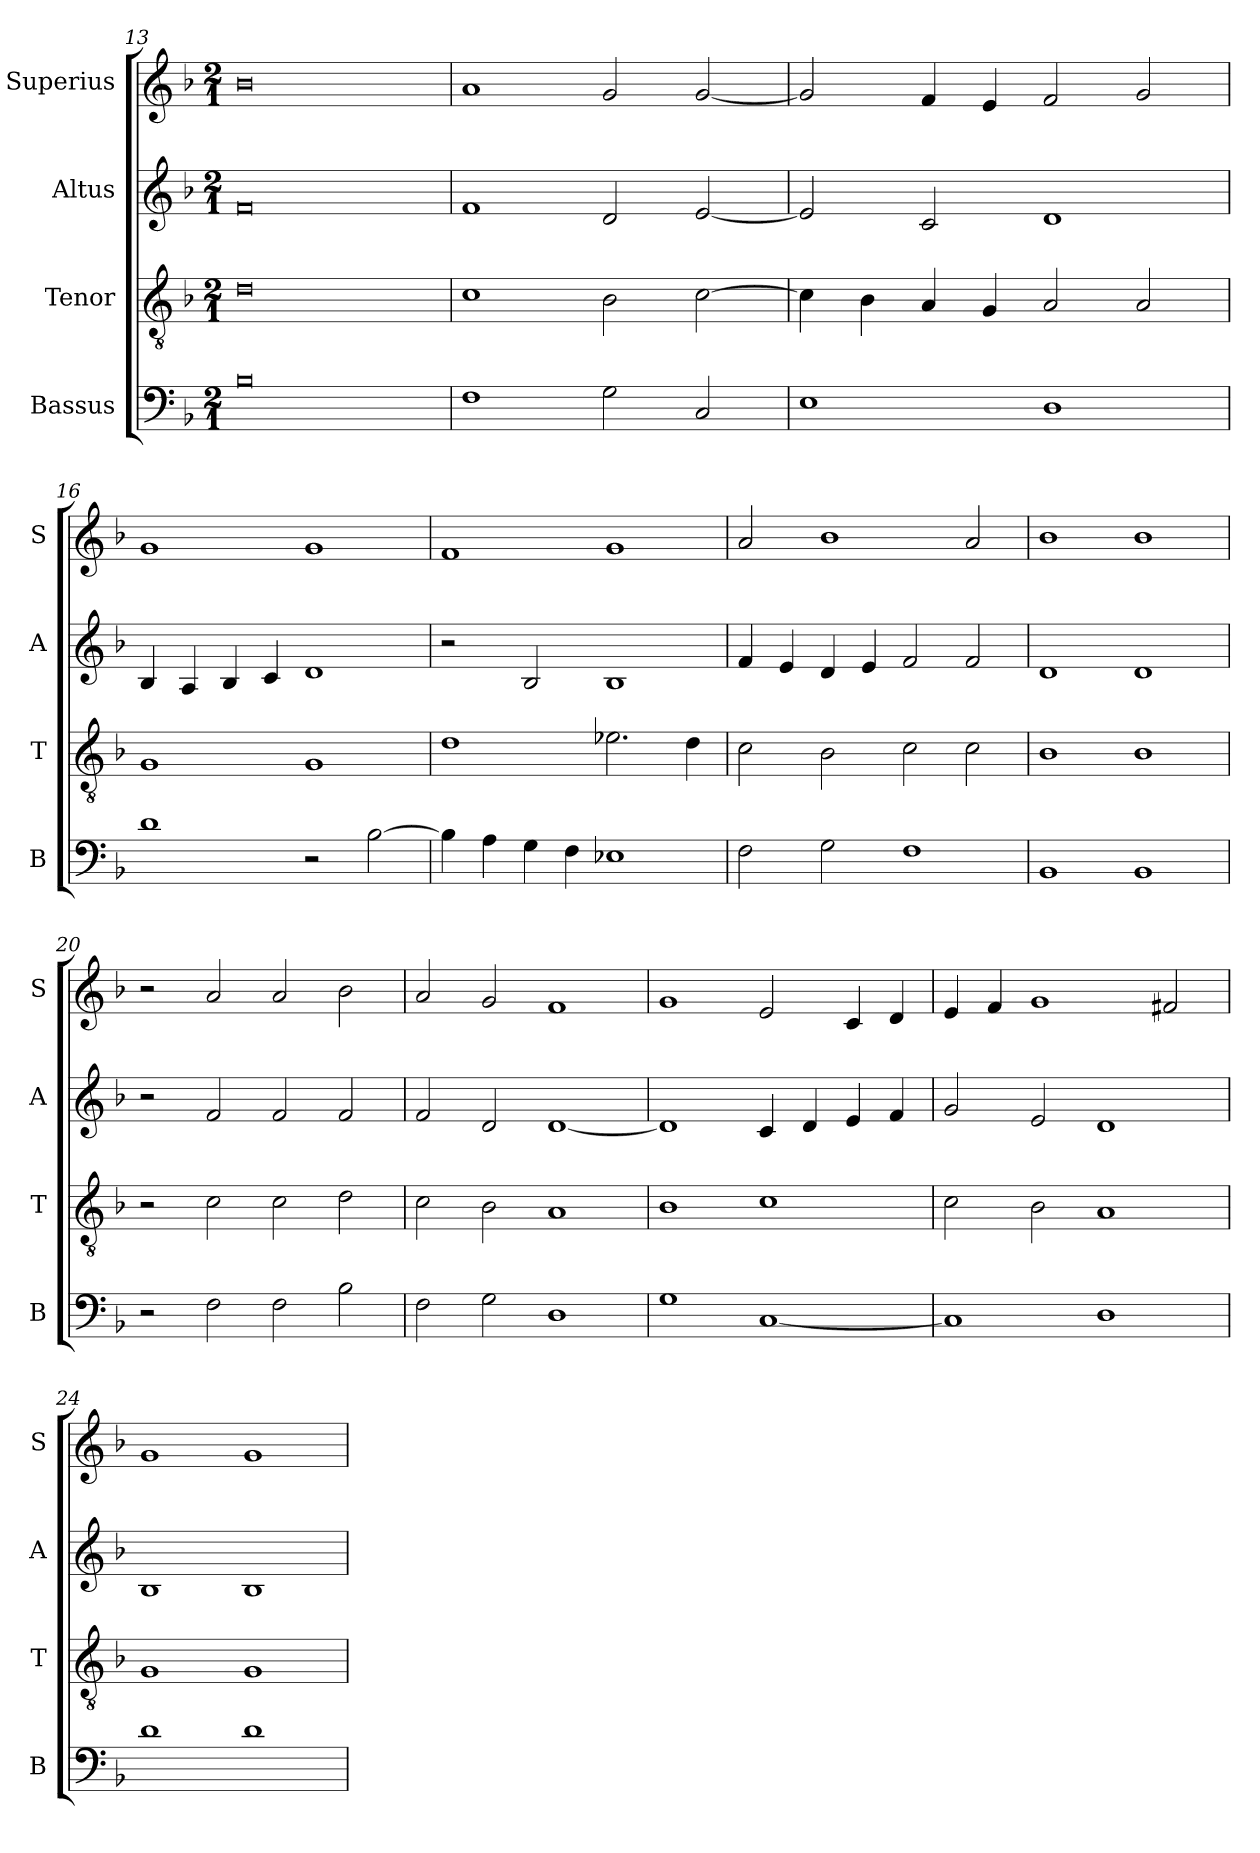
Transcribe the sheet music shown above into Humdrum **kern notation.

**kern	**kern	**kern	**kern
*part4	*part3	*part2	*part1
*staff4	*staff3	*staff2	*staff1
*I"Bassus	*I"Tenor	*I"Altus	*I"Superius
*I'B	*I'T	*I'A	*I'S
*clefF4	*clefGv2	*clefG2	*clefG2
*k[b-]	*k[b-]	*k[b-]	*k[b-]
*F:	*F:	*F:	*F:
*M2/1	*M2/1	*M2/1	*M2/1
=13	=13	=13	=13
0B-	0d	0f	0b-
=14	=14	=14	=14
1F	1c	1f	1a
2G	2B-	2d	2g
2C	[2c	[2e	[2g
=15	=15	=15	=15
1E	4c]	2e]	2g]
.	4B-	.	.
.	4A	2c	4f
.	4G	.	4e
1D	2A	1d	2f
.	2A	.	2g
=16	=16	=16	=16
1d	1G	4B-	1g
.	.	4A	.
.	.	4B-	.
.	.	4c	.
2r	1G	1d	1g
[2B-	.	.	.
=17	=17	=17	=17
4B-]	1d	2r	1f
4A	.	.	.
4G	.	2B-	.
4F	.	.	.
1E-X	2.e-X	1B-	1g
.	4d	.	.
=18	=18	=18	=18
2F	2c	4f	2a
.	.	4e	.
2G	2B-	4d	1b-
.	.	4e	.
1F	2c	2f	.
.	2c	2f	2a
=19	=19	=19	=19
1BB-	1B-	1d	1b-
1BB-	1B-	1d	1b-
=20	=20	=20	=20
2r	2r	2r	2r
2F	2c	2f	2a
2F	2c	2f	2a
2B-	2d	2f	2b-
=21	=21	=21	=21
2F	2c	2f	2a
2G	2B-	2d	2g
1D	1A	[1d	1f
=22	=22	=22	=22
1G	1B-	1d]	1g
[1C	1c	4c	2e
.	.	4d	.
.	.	4e	4c
.	.	4f	4d
=23	=23	=23	=23
1C]	2c	2g	4e
.	.	.	4f
.	2B-	2e	1g
1D	1A	1d	.
.	.	.	2f#X
=24	=24	=24	=24
1d	1G	1B-	1g
1d	1G	1B-	1g
=	=	=	=
*-	*-	*-	*-
